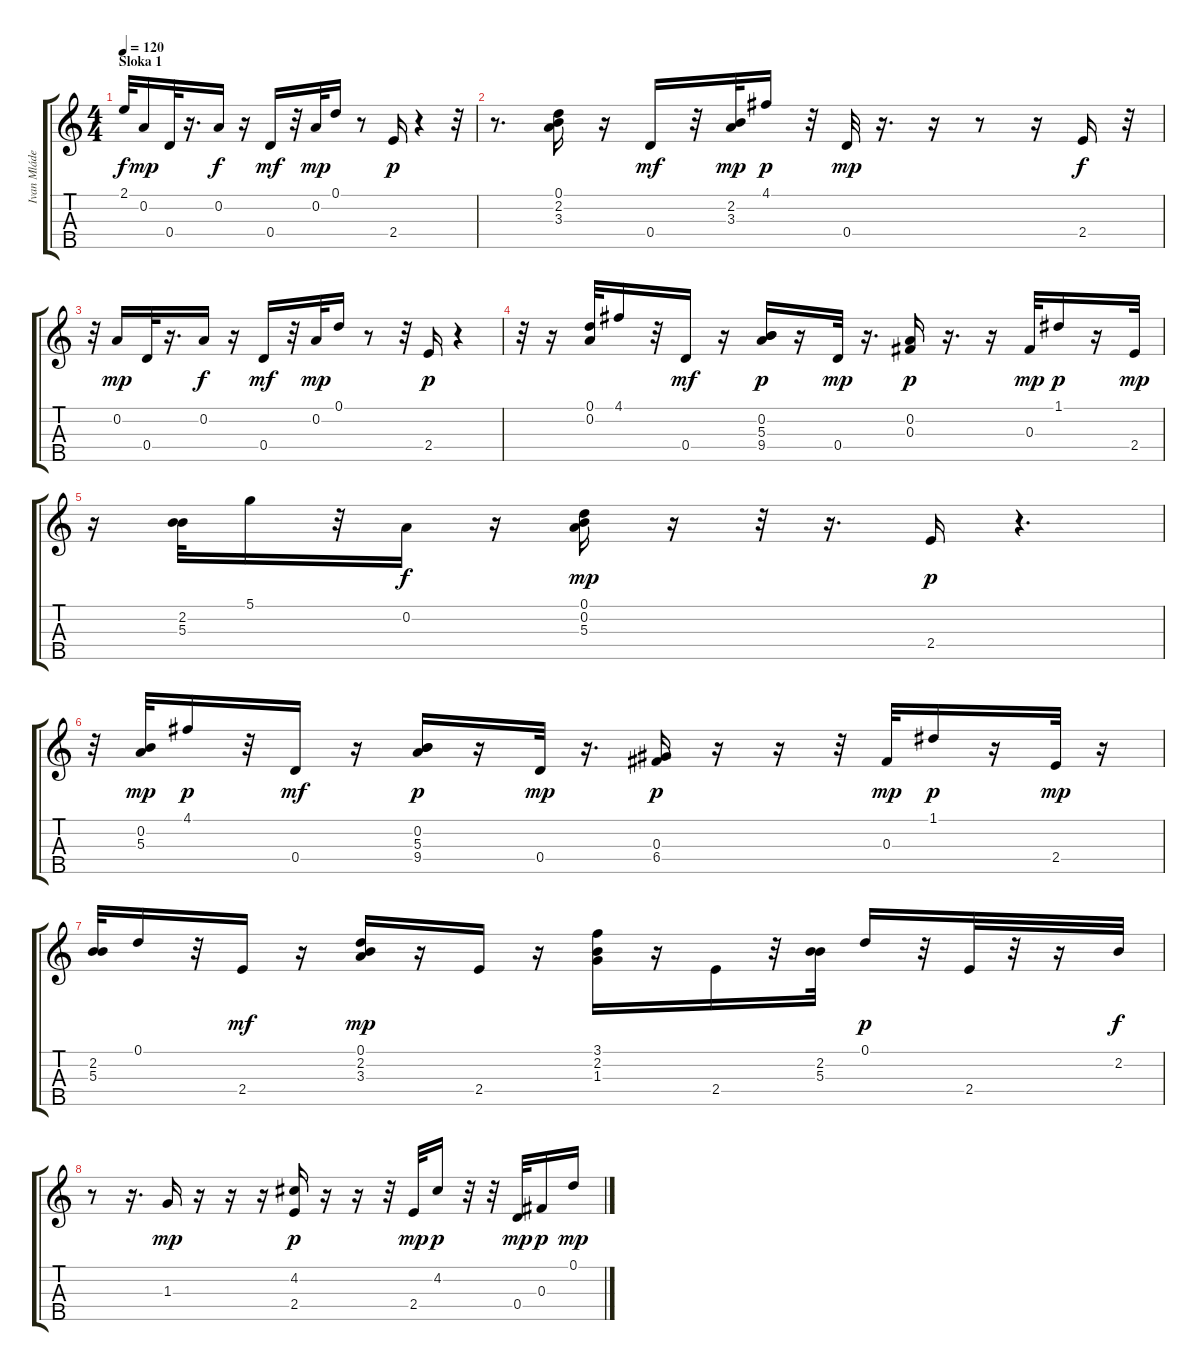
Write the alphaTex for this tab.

\track ("Ivan Mládek Banjo" "Ivan Mláde") {instrument banjo}
\staff {score tabs}
\tuning (D4 A3 Gb3 D3 A4) {hide}
\displaytranspose 12
\ts (4 4)
\section ("" "Sloka 1")
\tempo 120
\clef g2
\ks c
2.1{t}.32{dy f} 0.2.16{dy mp} 0.4.32 r.16{d} 0.2.16{dy f} r.16 0.4.16{dy mf} r.32 0.2.32{dy mp} 0.1.16 r.8 2.4.16{dy p} r.4 r.32 |
r.8{d} (0.1 2.2 3.3).16 r.16 0.4.16{dy mf} r.32 (2.2 3.3).32{dy mp} 4.1.16{dy p} r.32 0.4.32{dy mp} r.16{d} r.16 r.8 r.16 2.4.16{dy f} r.32 |
r.32 0.2.16{dy mp} 0.4.32 r.16{d} 0.2.16{dy f} r.16 0.4.16{dy mf} r.32 0.2.32{dy mp} 0.1.16 r.8 r.32 2.4.16{dy p} r.4 |
r.32 r.16 (0.1 0.2).32 4.1.16 r.32 0.4.16{dy mf} r.16 (0.2 5.3 9.4).16{dy p} r.16 0.4.32{dy mp} r.16{d} (0.2 0.3).16{dy p} r.16{d} r.16 0.3.32{dy mp} 1.1.16{dy p} r.16 2.4.32{dy mp} |
r.16 (2.2 5.3).32 5.1.16 r.32 0.2.16{dy f} r.16 (0.1 0.2 5.3).16{dy mp} r.16 r.32 r.16{d} 2.4.16{dy p} r.4{d} |
r.32 (0.2 5.3).32{dy mp} 4.1.16{dy p} r.32 0.4.16{dy mf} r.16 (0.2 5.3 9.4).16{dy p} r.16 0.4.32{dy mp} r.16{d} (0.3 6.4).16{dy p} r.16 r.16 r.32 0.3.32{dy mp} 1.1.16{dy p} r.16 2.4.32{dy mp} r.16 |
(2.2 5.3).32 0.1.16 r.32 2.4.16{dy mf} r.16 (0.1 2.2 3.3).16{dy mp} r.16 2.4.16 r.16 (3.1 2.2 1.3).16 r.16 2.4.16 r.32 (2.2 5.3).32 0.1.16{dy p} r.32 2.4.32 r.32 r.16 2.2.32{dy f} |
r.8 r.16{d} 1.3.16{dy mp} r.16 r.16 r.16 (4.2 2.4).16{dy p} r.16 r.16 r.32 2.4.32{dy mp} 4.2.16{dy p} r.32 r.32 0.4.32{dy mp} 0.3.16{dy p} 0.1.16{dy mp}
